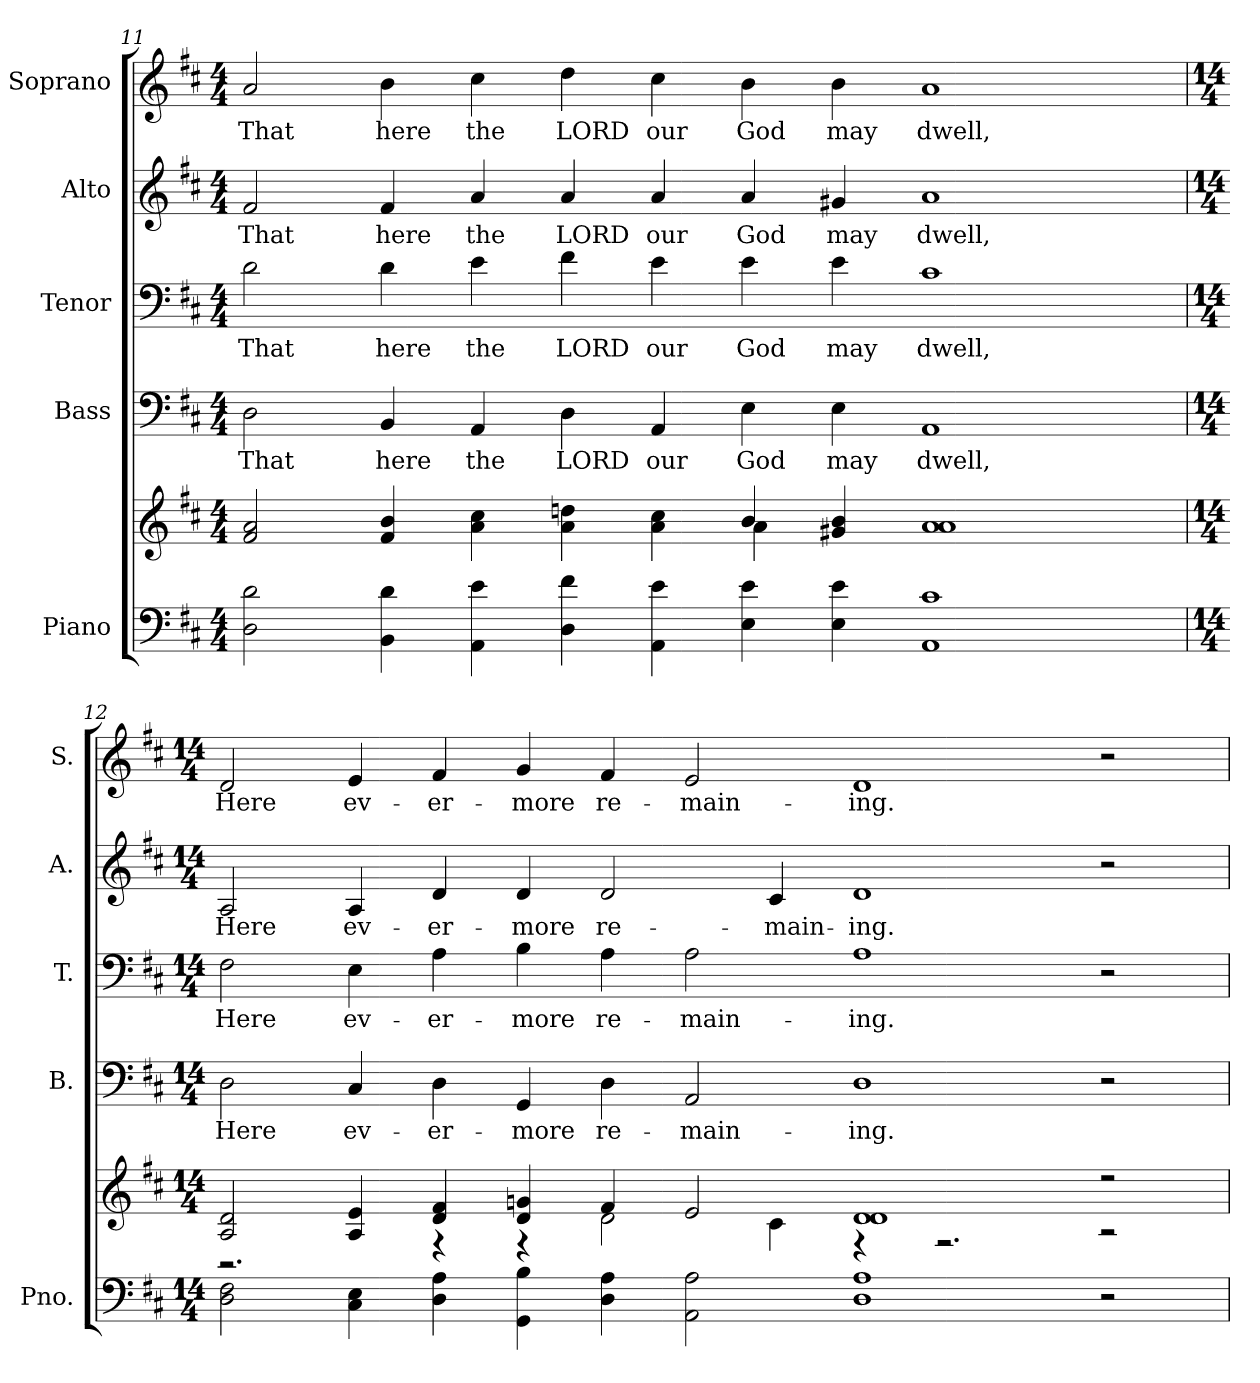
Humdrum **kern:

**kern	**kern	**kern	**text	**kern	**text	**kern	**text	**kern	**text
*part5	*part5	*part4	*part4	*part3	*part3	*part2	*part2	*part1	*part1
*staff6	*staff5	*staff4	*staff4	*staff3	*staff3	*staff2	*staff2	*staff1	*staff1
*I"Piano	*	*I"Bass	*	*I"Tenor	*	*I"Alto	*	*I"Soprano	*
*I'Pno.	*	*I'B.	*	*I'T.	*	*I'A.	*	*I'S.	*
!!LO:PB:g=z
*clefF4	*clefG2	*clefF4	*	*clefF4	*	*clefG2	*	*clefG2	*
*k[f#c#]	*k[f#c#]	*k[f#c#]	*	*k[f#c#]	*	*k[f#c#]	*	*k[f#c#]	*
*D:	*D:	*D:	*	*D:	*	*D:	*	*D:	*
*M4/4	*M4/4	*M4/4	*	*M4/4	*	*M4/4	*	*M4/4	*
=11	=11	=11	=11	=11	=11	=11	=11	=11	=11
*	*^	*	*	*	*	*	*	*	*
!	!	!	!	!LO:LY:b:color=#000000	!	!	!	!	!	!
!	!	!	!	!	!	!LO:LY:b:color=#000000	!	!	!	!
!	!	!	!	!	!	!	!	!LO:LY:b:color=#000000	!	!
!	!	!	!	!	!	!	!	!	!	!LO:LY:b:color=#000000
2Di\ 2di	2f#i/ 2ai	1.ryy	2Di\	That	2di\	That	2f#i/	That	2ai/	That
!	!	!	!	!LO:LY:b:color=#000000	!	!	!	!	!	!
!	!	!	!	!	!	!LO:LY:b:color=#000000	!	!	!	!
!	!	!	!	!	!	!	!	!LO:LY:b:color=#000000	!	!
!	!	!	!	!	!	!	!	!	!	!LO:LY:b:color=#000000
4BBi\ 4di	4f#i/ 4bi	.	4BBi/	here	4di\	here	4f#i/	here	4bi\	here
!	!	!	!	!LO:LY:b:color=#000000	!	!	!	!	!	!
!	!	!	!	!	!	!LO:LY:b:color=#000000	!	!	!	!
!	!	!	!	!	!	!	!	!LO:LY:b:color=#000000	!	!
!	!	!	!	!	!	!	!	!	!	!LO:LY:b:color=#000000
4AAi\ 4ei	4ai\ 4cc#i	.	4AAi/	the	4ei\	the	4ai/	the	4cc#i\	the
!	!	!	!	!LO:LY:b:color=#000000	!	!	!	!	!	!
!	!	!	!	!	!	!LO:LY:b:color=#000000	!	!	!	!
!	!	!	!	!	!	!	!	!LO:LY:b:color=#000000	!	!
!	!	!	!	!	!	!	!	!	!	!LO:LY:b:color=#000000
4Di\ 4f#i	4ai\ 4ddni	.	4Di\	LORD	4f#i\	LORD	4ai/	LORD	4ddi\	LORD
!	!	!	!	!LO:LY:b:color=#000000	!	!	!	!	!	!
!	!	!	!	!	!	!LO:LY:b:color=#000000	!	!	!	!
!	!	!	!	!	!	!	!	!LO:LY:b:color=#000000	!	!
!	!	!	!	!	!	!	!	!	!	!LO:LY:b:color=#000000
4AAi\ 4ei	4ai\ 4cc#i	.	4AAi/	our	4ei\	our	4ai/	our	4cc#i\	our
!	!	!	!	!LO:LY:b:color=#000000	!	!	!	!	!	!
!	!	!	!	!	!	!LO:LY:b:color=#000000	!	!	!	!
!	!	!	!	!	!	!	!	!LO:LY:b:color=#000000	!	!
!	!	!	!	!	!	!	!	!	!	!LO:LY:b:color=#000000
4Ei\ 4ei	4bi/	4ai\	4Ei\	God	4ei\	God	4ai/	God	4bi\	God
!	!	!	!	!LO:LY:b:color=#000000	!	!	!	!	!	!
!	!	!	!	!	!	!LO:LY:b:color=#000000	!	!	!	!
!	!	!	!	!	!	!	!	!LO:LY:b:color=#000000	!	!
!	!	!	!	!	!	!	!	!	!	!LO:LY:b:color=#000000
4Ei\ 4ei	4g#Xi/ 4bi	1ryy	4Ei\	may	4ei\	may	4g#Xi/	may	4bi\	may
!	!	!	!	!LO:LY:b:color=#000000	!	!	!	!	!	!
!	!	!	!	!	!	!LO:LY:b:color=#000000	!	!	!	!
!	!	!	!	!	!	!	!	!LO:LY:b:color=#000000	!	!
!	!	!	!	!	!	!	!	!	!	!LO:LY:b:color=#000000
1AAi 1c#i	1ai 1ai	.	1AAi	dwell,	1c#i	dwell,	1ai	dwell,	1ai	dwell,
.	.	4ryy	.	.	.	.	.	.	.	.
=12	=12	=12	=12	=12	=12	=12	=12	=12	=12	=12
*M14/4	*M14/4	*	*M14/4	*	*M14/4	*	*M14/4	*	*M14/4	*
!	!	!	!	!LO:LY:b:color=#000000	!	!	!	!	!	!
!	!	!	!	!	!	!LO:LY:b:color=#000000	!	!	!	!
!	!	!	!	!	!	!	!	!LO:LY:b:color=#000000	!	!
!	!	!	!	!	!	!	!	!	!	!LO:LY:b:color=#000000
2Di\ 2F#i	2Ai/ 2di	2.r	2Di\	Here	2F#i\	Here	2Ai/	Here	2di/	Here
!	!	!	!	!LO:LY:b:color=#000000	!	!	!	!	!	!
!	!	!	!	!	!	!LO:LY:b:color=#000000	!	!	!	!
!	!	!	!	!	!	!	!	!LO:LY:b:color=#000000	!	!
!	!	!	!	!	!	!	!	!	!	!LO:LY:b:color=#000000
4C#i\ 4Ei	4Ai/ 4ei	.	4C#i/	ev-	4Ei\	ev-	4Ai/	ev-	4ei/	ev-
!	!	!	!	!LO:LY:b:color=#000000	!	!	!	!	!	!
!	!	!	!	!	!	!LO:LY:b:color=#000000	!	!	!	!
!	!	!	!	!	!	!	!	!LO:LY:b:color=#000000	!	!
!	!	!	!	!	!	!	!	!	!	!LO:LY:b:color=#000000
4Di\ 4Ai	4di/ 4f#i	4r	4Di\	-er-	4Ai\	-er-	4di/	-er-	4f#i/	-er-
!	!	!	!	!LO:LY:b:color=#000000	!	!	!	!	!	!
!	!	!	!	!	!	!LO:LY:b:color=#000000	!	!	!	!
!	!	!	!	!	!	!	!	!LO:LY:b:color=#000000	!	!
!	!	!	!	!	!	!	!	!	!	!LO:LY:b:color=#000000
4GGi\ 4Bi	4di/ 4gni	4r	4GGi/	-more	4Bi\	-more	4di/	-more	4gi/	-more
!	!	!	!	!LO:LY:b:color=#000000	!	!	!	!	!	!
!	!	!	!	!	!	!LO:LY:b:color=#000000	!	!	!	!
!	!	!	!	!	!	!	!	!LO:LY:b:color=#000000	!	!
!	!	!	!	!	!	!	!	!	!	!LO:LY:b:color=#000000
4Di\ 4Ai	4f#i/	2di\	4Di\	re-	4Ai\	re-	2di/	re-	4f#i/	re-
!	!	!	!	!LO:LY:b:color=#000000	!	!	!	!	!	!
!	!	!	!	!	!	!LO:LY:b:color=#000000	!	!	!	!
!	!	!	!	!	!	!	!	!	!	!LO:LY:b:color=#000000
2AAi\ 2Ai	2ei/	.	2AAi/	-main-	2Ai\	-main-	.	.	2ei/	-main-
!	!	!	!	!	!	!	!	!LO:LY:b:color=#000000	!	!
.	.	4c#i\	.	.	.	.	4c#i/	-main-	.	.
!	!	!	!	!LO:LY:b:color=#000000	!	!	!	!	!	!
!	!	!	!	!	!	!LO:LY:b:color=#000000	!	!	!	!
!	!	!	!	!	!	!	!	!LO:LY:b:color=#000000	!	!
!	!	!	!	!	!	!	!	!	!	!LO:LY:b:color=#000000
1Di 1Ai	1di 1di	4r	1Di	-ing.	1Ai	-ing.	1di	-ing.	1di	-ing.
.	.	2.r	.	.	.	.	.	.	.	.
2r	2r	2r	2r	.	2r	.	2r	.	2r	.
*	*v	*v	*	*	*	*	*	*	*	*
=	=	=	=	=	=	=	=	=	=
*-	*-	*-	*-	*-	*-	*-	*-	*-	*-
